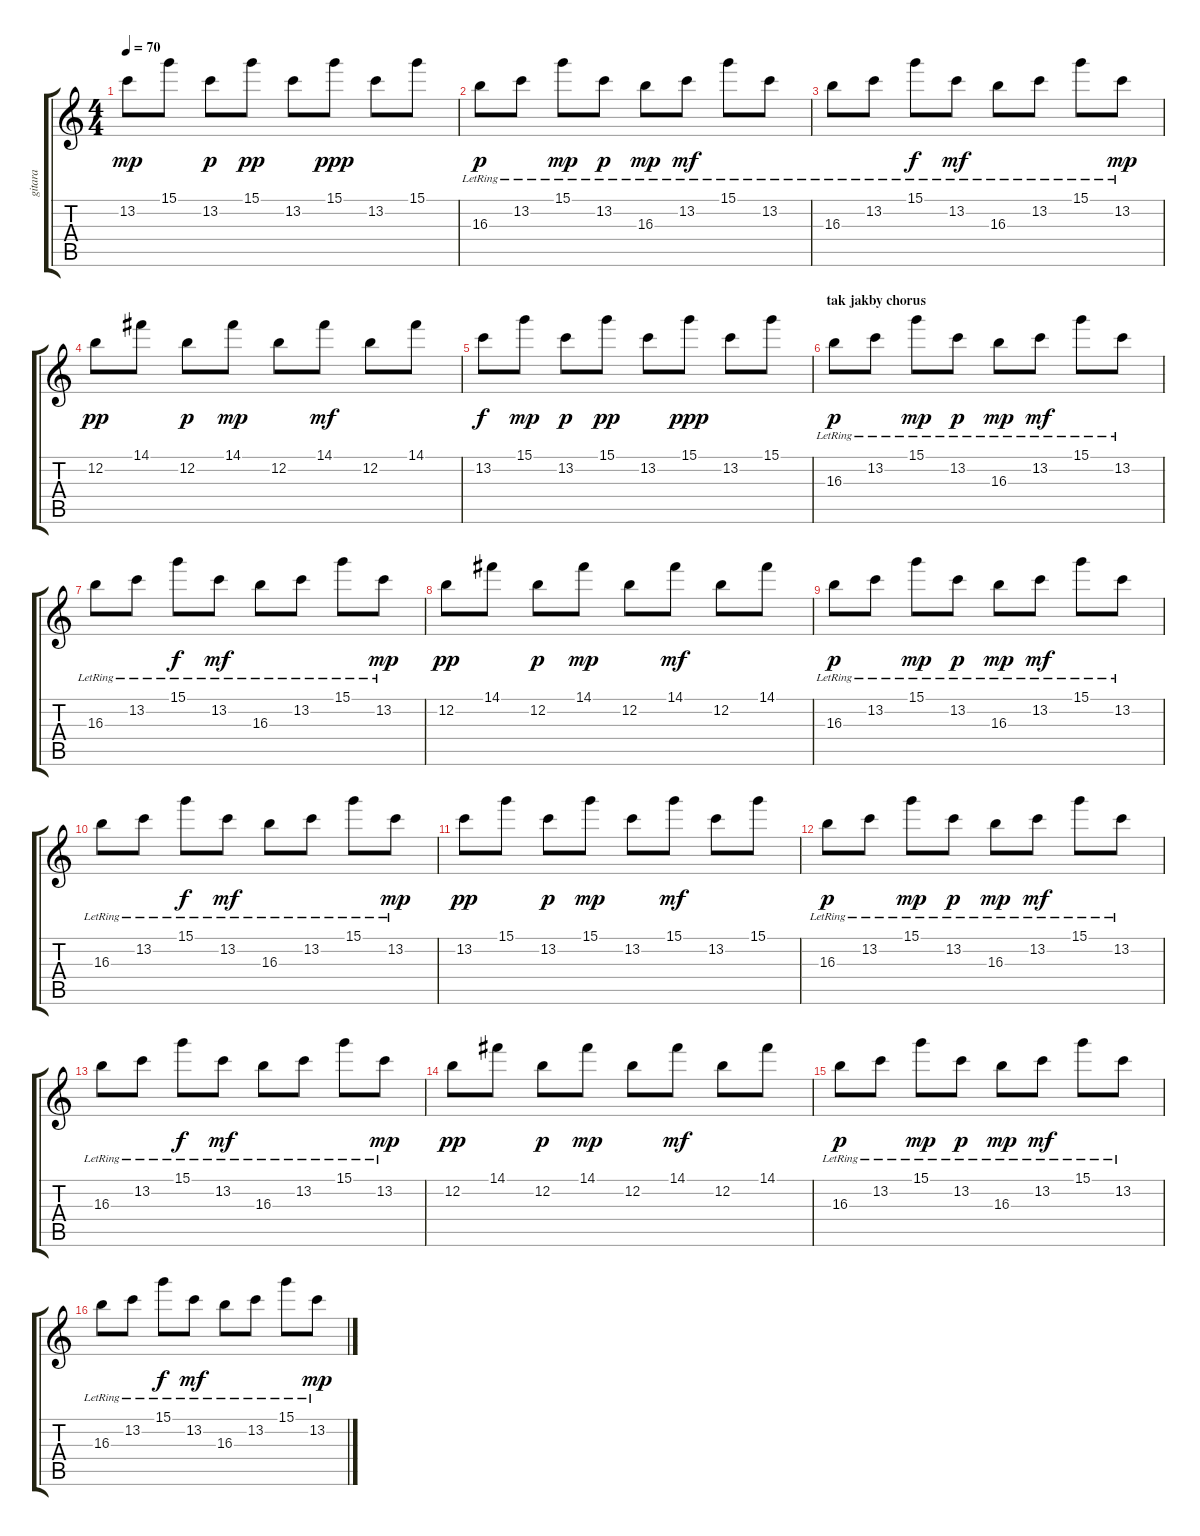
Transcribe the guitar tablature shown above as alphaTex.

\track ("gitara" "gitara") {instrument electricguitarjazz}
\staff {score tabs}
\tuning (E4 B3 G3 D3 A2 E2) {hide}
\ts (4 4)
\tempo 70
\clef g2
\ks c
13.2.8{dy mp} 15.1.8 13.2.8{dy p} 15.1.8{dy pp} 13.2.8 15.1.8{dy ppp} 13.2.8 15.1.8 |
16.3{lr}.8{dy p} 13.2{lr}.8 15.1{lr}.8{dy mp} 13.2{lr}.8{dy p} 16.3{lr}.8{dy mp} 13.2{lr}.8{dy mf} 15.1{lr}.8 13.2{lr}.8 |
16.3{lr}.8 13.2{lr}.8 15.1{lr}.8{dy f} 13.2{lr}.8{dy mf} 16.3{lr}.8 13.2{lr}.8 15.1{lr}.8 13.2{lr}.8{dy mp} |
12.2.8{dy pp} 14.1.8 12.2.8{dy p} 14.1.8{dy mp} 12.2.8 14.1.8{dy mf} 12.2.8 14.1.8 |
13.2.8{dy f} 15.1.8{dy mp} 13.2.8{dy p} 15.1.8{dy pp} 13.2.8 15.1.8{dy ppp} 13.2.8 15.1.8 |
\section ("" "tak jakby chorus")
16.3{lr}.8{dy p} 13.2{lr}.8 15.1{lr}.8{dy mp} 13.2{lr}.8{dy p} 16.3{lr}.8{dy mp} 13.2{lr}.8{dy mf} 15.1{lr}.8 13.2{lr}.8 |
16.3{lr}.8 13.2{lr}.8 15.1{lr}.8{dy f} 13.2{lr}.8{dy mf} 16.3{lr}.8 13.2{lr}.8 15.1{lr}.8 13.2{lr}.8{dy mp} |
12.2.8{dy pp} 14.1.8 12.2.8{dy p} 14.1.8{dy mp} 12.2.8 14.1.8{dy mf} 12.2.8 14.1.8 |
16.3{lr}.8{dy p} 13.2{lr}.8 15.1{lr}.8{dy mp} 13.2{lr}.8{dy p} 16.3{lr}.8{dy mp} 13.2{lr}.8{dy mf} 15.1{lr}.8 13.2{lr}.8 |
16.3{lr}.8 13.2{lr}.8 15.1{lr}.8{dy f} 13.2{lr}.8{dy mf} 16.3{lr}.8 13.2{lr}.8 15.1{lr}.8 13.2{lr}.8{dy mp} |
13.2.8{dy pp} 15.1.8 13.2.8{dy p} 15.1.8{dy mp} 13.2.8 15.1.8{dy mf} 13.2.8 15.1.8 |
16.3{lr}.8{dy p} 13.2{lr}.8 15.1{lr}.8{dy mp} 13.2{lr}.8{dy p} 16.3{lr}.8{dy mp} 13.2{lr}.8{dy mf} 15.1{lr}.8 13.2{lr}.8 |
16.3{lr}.8 13.2{lr}.8 15.1{lr}.8{dy f} 13.2{lr}.8{dy mf} 16.3{lr}.8 13.2{lr}.8 15.1{lr}.8 13.2{lr}.8{dy mp} |
12.2.8{dy pp} 14.1.8 12.2.8{dy p} 14.1.8{dy mp} 12.2.8 14.1.8{dy mf} 12.2.8 14.1.8 |
16.3{lr}.8{dy p} 13.2{lr}.8 15.1{lr}.8{dy mp} 13.2{lr}.8{dy p} 16.3{lr}.8{dy mp} 13.2{lr}.8{dy mf} 15.1{lr}.8 13.2{lr}.8 |
16.3{lr}.8 13.2{lr}.8 15.1{lr}.8{dy f} 13.2{lr}.8{dy mf} 16.3{lr}.8 13.2{lr}.8 15.1{lr}.8 13.2{lr}.8{dy mp}
